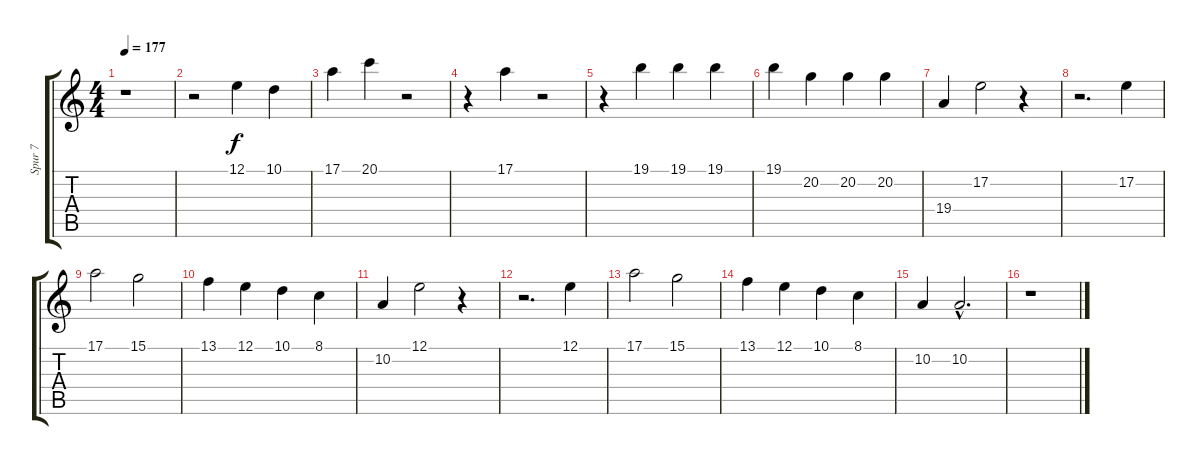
\track ("Spur 7" "Spur 7") {instrument rockorgan}
\staff {score tabs}
\tuning (E4 B3 G3 D3 A2 E2) {hide}
\ts (4 4)
\tempo 177
\clef g2
\ks c
r.1{dy f} |
r.2 12.1.4 10.1.4 |
17.1.4 20.1.4 r.2 |
r.4 17.1.4 r.2 |
r.4 19.1.4 19.1.4 19.1.4 |
19.1.4 20.2.4 20.2.4 20.2.4 |
19.4.4 17.2.2 r.4 |
r.2{d} 17.2.4 |
17.1.2 15.1.2 |
13.1.4 12.1.4 10.1.4 8.1.4 |
10.2.4 12.1.2 r.4 |
r.2{d} 12.1.4 |
17.1.2 15.1.2 |
13.1.4 12.1.4 10.1.4 8.1.4 |
10.2.4 10.2{hac}.2{d} |
r.1
